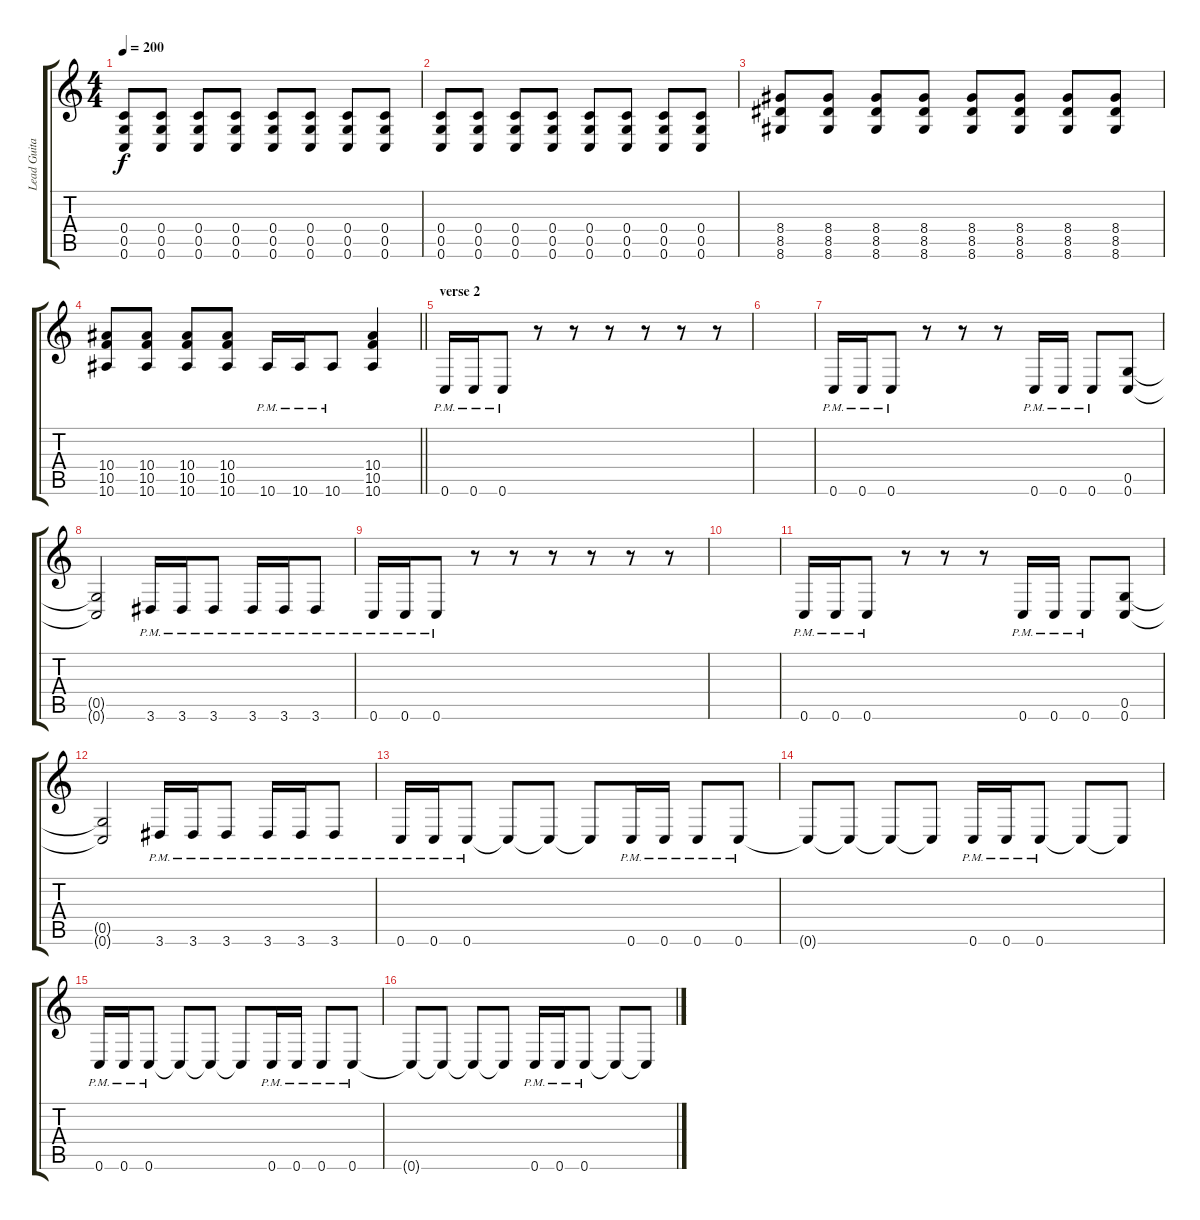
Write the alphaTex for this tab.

\track ("Lead Guitar" "Lead Guita") {instrument distortionguitar}
\staff {score tabs}
\tuning (D4 A3 F3 C3 G2 C2) {hide}
\ts (4 4)
\tempo 200
\clef g2
\ks c
(0.4 0.5 0.6).8{dy f} (0.4 0.5 0.6).8 (0.4 0.5 0.6).8 (0.4 0.5 0.6).8 (0.4 0.5 0.6).8 (0.4 0.5 0.6).8 (0.4 0.5 0.6).8 (0.4 0.5 0.6).8 |
(0.4 0.5 0.6).8 (0.4 0.5 0.6).8 (0.4 0.5 0.6).8 (0.4 0.5 0.6).8 (0.4 0.5 0.6).8 (0.4 0.5 0.6).8 (0.4 0.5 0.6).8 (0.4 0.5 0.6).8 |
(8.4 8.5 8.6).8 (8.4 8.5 8.6).8 (8.4 8.5 8.6).8 (8.4 8.5 8.6).8 (8.4 8.5 8.6).8 (8.4 8.5 8.6).8 (8.4 8.5 8.6).8 (8.4 8.5 8.6).8 |
\barLineRight lightlight
(10.4 10.5 10.6).8 (10.4 10.5 10.6).8 (10.4 10.5 10.6).8 (10.4 10.5 10.6).8 10.6{pm}.16 10.6{pm}.16 10.6{pm}.8 (10.4 10.5 10.6).4 |
\section ("" "verse 2")
0.6{pm}.16 0.6{pm}.16 0.6{pm}.8 r.8 r.8 r.8 r.8 r.8 r.8 |
|
0.6{pm}.16 0.6{pm}.16 0.6{pm}.8 r.8 r.8 r.8 0.6{pm}.16 0.6{pm}.16 0.6{pm}.8 (0.5 0.6).8 |
(0.5{t} 0.6{t}).2 3.6{pm}.16 3.6{pm}.16 3.6{pm}.8 3.6{pm}.16 3.6{pm}.16 3.6{pm}.8 |
0.6{pm}.16 0.6{pm}.16 0.6{pm}.8 r.8 r.8 r.8 r.8 r.8 r.8 |
|
0.6{pm}.16 0.6{pm}.16 0.6{pm}.8 r.8 r.8 r.8 0.6{pm}.16 0.6{pm}.16 0.6{pm}.8 (0.5 0.6).8 |
(0.5{t} 0.6{t}).2 3.6{pm}.16 3.6{pm}.16 3.6{pm}.8 3.6{pm}.16 3.6{pm}.16 3.6{pm}.8 |
0.6{pm}.16 0.6{pm}.16 0.6{pm}.8 0.6{t}.8 0.6{t}.8 0.6{t}.8 0.6{pm}.16 0.6{pm}.16 0.6{pm}.8 0.6{pm}.8 |
0.6{t}.8 0.6{t}.8 0.6{t}.8 0.6{t}.8 0.6{pm}.16 0.6{pm}.16 0.6{pm}.8 0.6{t}.8 0.6{t}.8 |
0.6{pm}.16 0.6{pm}.16 0.6{pm}.8 0.6{t}.8 0.6{t}.8 0.6{t}.8 0.6{pm}.16 0.6{pm}.16 0.6{pm}.8 0.6{pm}.8 |
0.6{t}.8 0.6{t}.8 0.6{t}.8 0.6{t}.8 0.6{pm}.16 0.6{pm}.16 0.6{pm}.8 0.6{t}.8 0.6{t}.8
